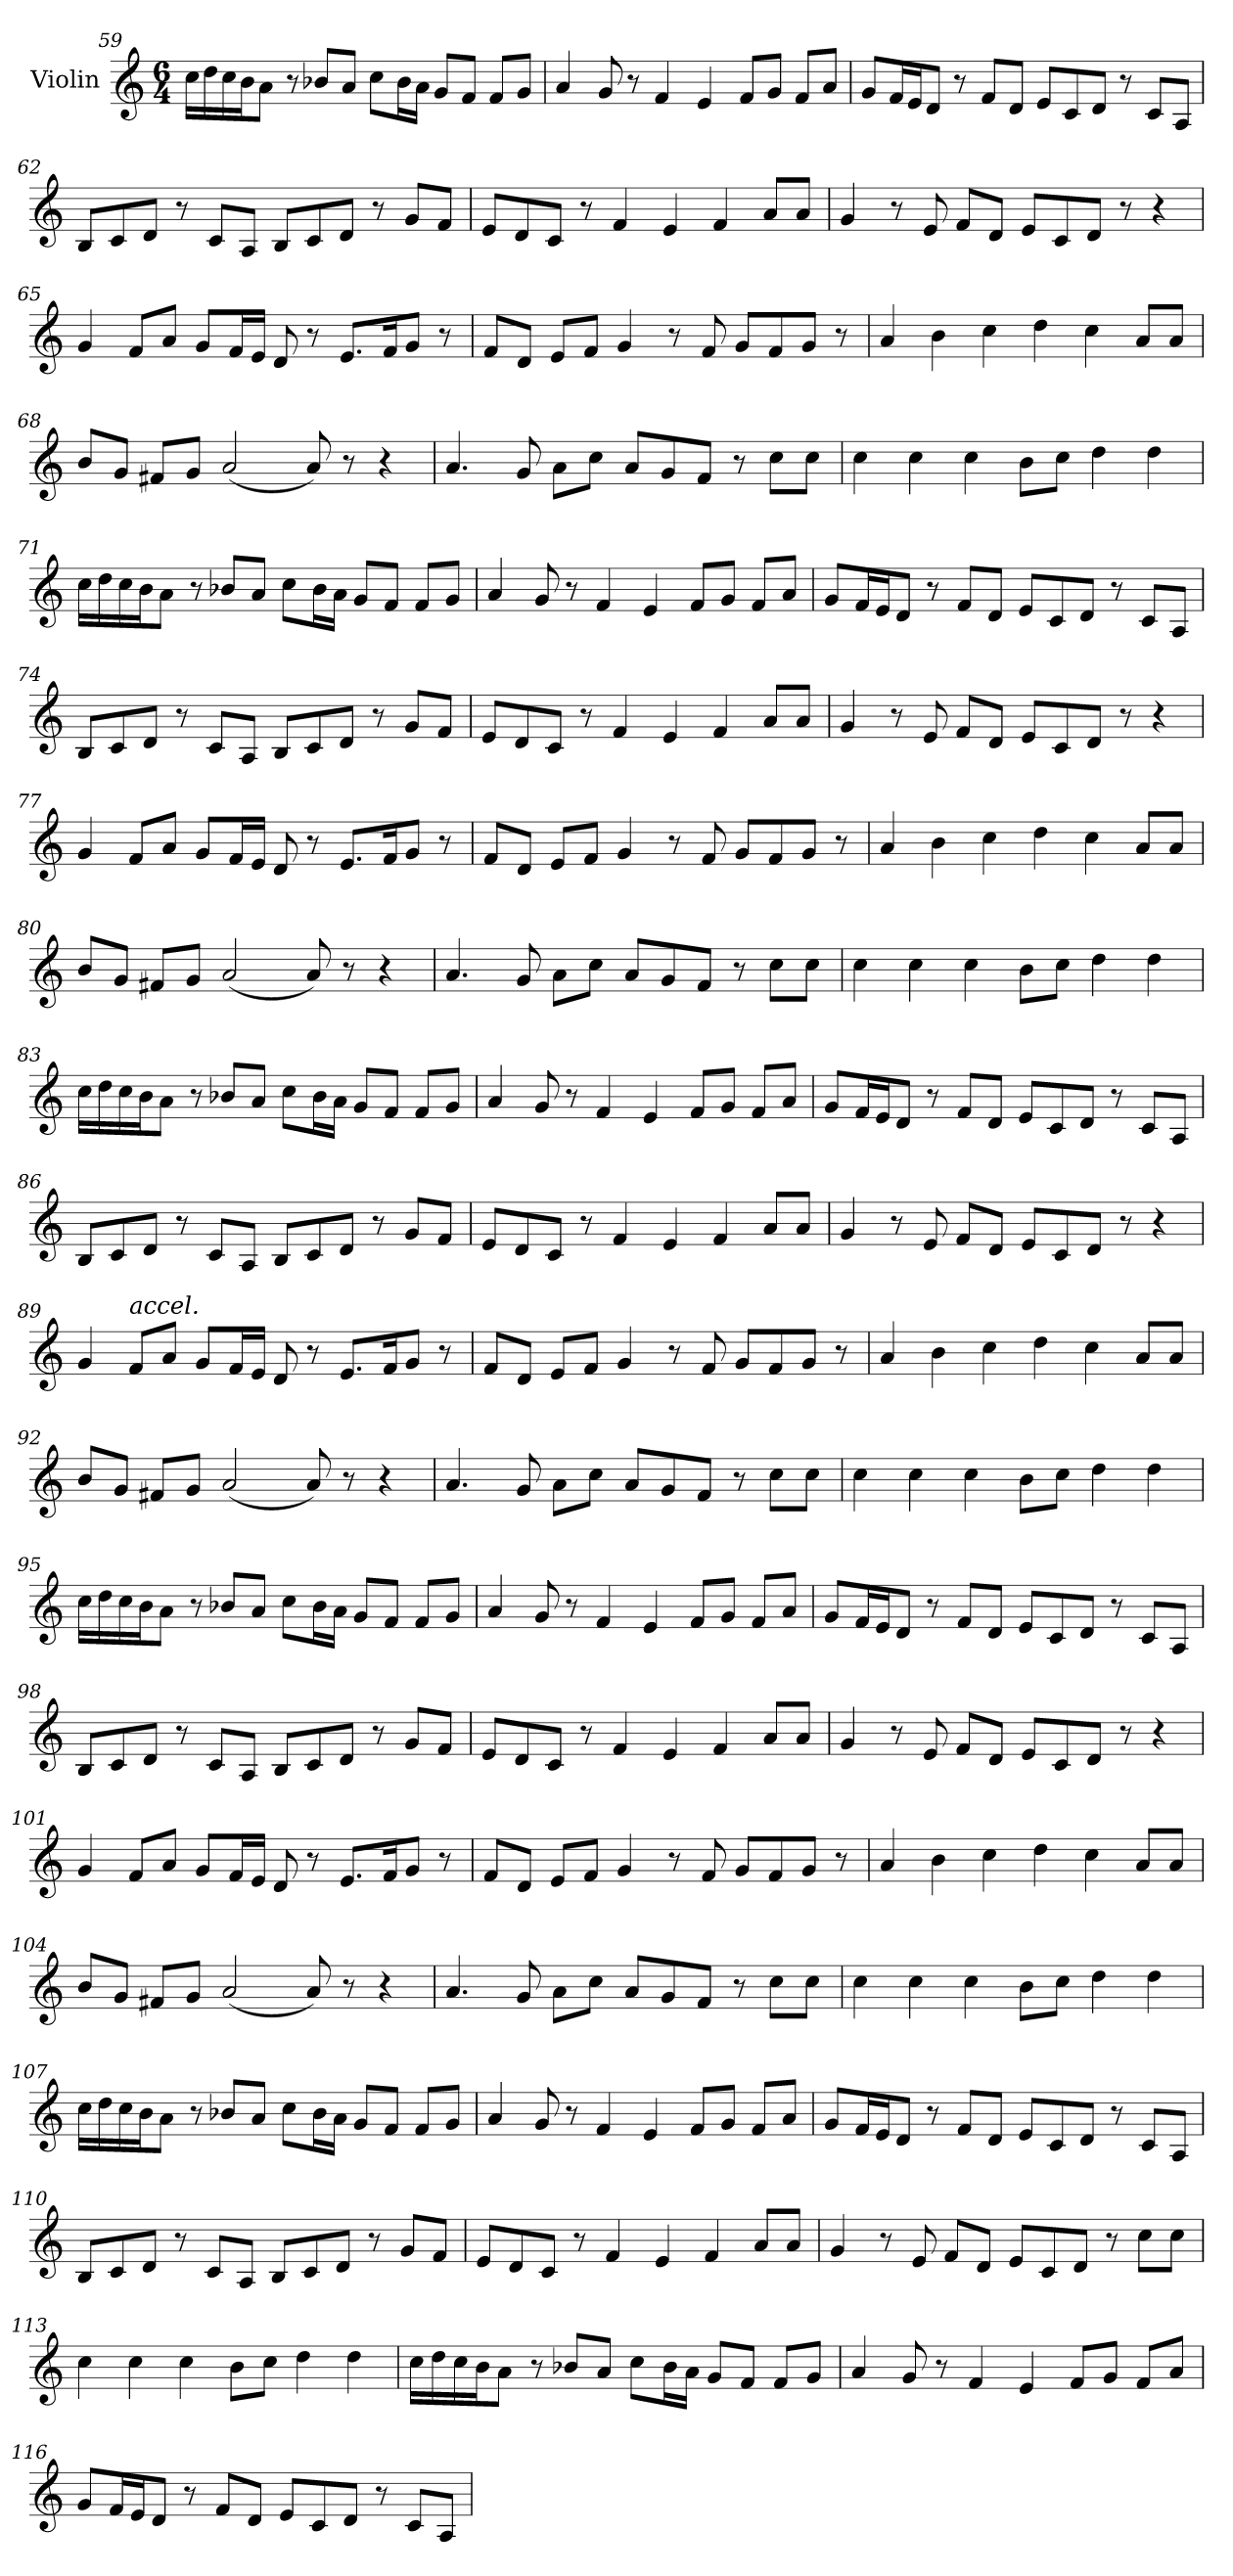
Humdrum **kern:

**kern
*part1
*staff1
*I"Violin
!!LO:PB:g=z
*clefG2
*k[]
*M6/4
=59
16cc\LL
16dd\
16cc\
16b\J
8a\J
8r
8b-X/L
8a/J
8cc\L
16b-\L
16a\JJ
8g/L
8f/J
8f/L
8g/J
=60
4a/
8g/
8r
4f/
4e/
8f/L
8g/J
8f/L
8a/J
=61
8g/L
16f/L
16e/J
8d/J
8r
8f/L
8d/J
8e/L
8c/
8d/J
8r
8c/L
8A/J
!!LO:LB:g=z
=62
8B/L
8c/
8d/J
8r
8c/L
8A/J
8B/L
8c/
8d/J
8r
8g/L
8f/J
=63
8e/L
8d/
8c/J
8r
4f/
4e/
4f/
8a/L
8a/J
=64
4g/
8r
8e/
8f/L
8d/J
8e/L
8c/
8d/J
8r
4r
!!LO:LB:g=z
=65
4g/
8f/L
8a/J
8g/L
16f/L
16e/JJ
8d/
8r
8.e/L
16f/K
8g/J
8r
=66
8f/L
8d/J
8e/L
8f/J
4g/
8r
8f/
8g/L
8f/
8g/J
8r
=67
4a/
4b\
4cc\
4dd\
4cc\
8a/L
8a/J
!!LO:LB:g=z
=68
8b/L
8g/J
8f#X/L
8g/J
(<2a/
8a/)
8r
4r
=69
4.a/
8g/
8a\L
8cc\J
8a/L
8g/
8f/J
8r
8cc\L
8cc\J
=70
4cc\
4cc\
4cc\
8b\L
8cc\J
4dd\
4dd\
!!LO:LB:g=z
=71
16cc\LL
16dd\
16cc\
16b\J
8a\J
8r
8b-X/L
8a/J
8cc\L
16b-\L
16a\JJ
8g/L
8f/J
8f/L
8g/J
=72
4a/
8g/
8r
4f/
4e/
8f/L
8g/J
8f/L
8a/J
=73
8g/L
16f/L
16e/J
8d/J
8r
8f/L
8d/J
8e/L
8c/
8d/J
8r
8c/L
8A/J
!!LO:LB:g=z
=74
8B/L
8c/
8d/J
8r
8c/L
8A/J
8B/L
8c/
8d/J
8r
8g/L
8f/J
=75
8e/L
8d/
8c/J
8r
4f/
4e/
4f/
8a/L
8a/J
=76
4g/
8r
8e/
8f/L
8d/J
8e/L
8c/
8d/J
8r
4r
!!LO:LB:g=z
=77
4g/
8f/L
8a/J
8g/L
16f/L
16e/JJ
8d/
8r
8.e/L
16f/K
8g/J
8r
=78
8f/L
8d/J
8e/L
8f/J
4g/
8r
8f/
8g/L
8f/
8g/J
8r
=79
4a/
4b\
4cc\
4dd\
4cc\
8a/L
8a/J
!!LO:LB:g=z
=80
8b/L
8g/J
8f#X/L
8g/J
(<2a/
8a/)
8r
4r
=81
4.a/
8g/
8a\L
8cc\J
8a/L
8g/
8f/J
8r
8cc\L
8cc\J
=82
4cc\
4cc\
4cc\
8b\L
8cc\J
4dd\
4dd\
!!LO:PB:g=z
=83
16cc\LL
16dd\
16cc\
16b\J
8a\J
8r
8b-X/L
8a/J
8cc\L
16b-\L
16a\JJ
8g/L
8f/J
8f/L
8g/J
=84
4a/
8g/
8r
4f/
4e/
8f/L
8g/J
8f/L
8a/J
=85
8g/L
16f/L
16e/J
8d/J
8r
8f/L
8d/J
8e/L
8c/
8d/J
8r
8c/L
8A/J
!!LO:LB:g=z
=86
8B/L
8c/
8d/J
8r
8c/L
8A/J
8B/L
8c/
8d/J
8r
8g/L
8f/J
=87
8e/L
8d/
8c/J
8r
4f/
4e/
4f/
8a/L
8a/J
=88
4g/
8r
8e/
8f/L
8d/J
8e/L
8c/
8d/J
8r
4r
!!LO:LB:g=z
=89
4g/
!LO:TX:a:i:t=accel.
8f/L
8a/J
8g/L
16f/L
16e/JJ
8d/
8r
8.e/L
16f/K
8g/J
8r
=90
8f/L
8d/J
8e/L
8f/J
4g/
8r
8f/
8g/L
8f/
8g/J
8r
=91
4a/
4b\
4cc\
4dd\
4cc\
8a/L
8a/J
!!LO:LB:g=z
=92
8b/L
8g/J
8f#X/L
8g/J
(<2a/
8a/)
8r
4r
=93
4.a/
8g/
8a\L
8cc\J
8a/L
8g/
8f/J
8r
8cc\L
8cc\J
=94
4cc\
4cc\
4cc\
8b\L
8cc\J
4dd\
4dd\
!!LO:LB:g=z
=95
16cc\LL
16dd\
16cc\
16b\J
8a\J
8r
8b-X/L
8a/J
8cc\L
16b-\L
16a\JJ
8g/L
8f/J
8f/L
8g/J
=96
4a/
8g/
8r
4f/
4e/
8f/L
8g/J
8f/L
8a/J
=97
8g/L
16f/L
16e/J
8d/J
8r
8f/L
8d/J
8e/L
8c/
8d/J
8r
8c/L
8A/J
!!LO:LB:g=z
=98
8B/L
8c/
8d/J
8r
8c/L
8A/J
8B/L
8c/
8d/J
8r
8g/L
8f/J
=99
8e/L
8d/
8c/J
8r
4f/
4e/
4f/
8a/L
8a/J
=100
4g/
8r
8e/
8f/L
8d/J
8e/L
8c/
8d/J
8r
4r
!!LO:LB:g=z
=101
4g/
8f/L
8a/J
8g/L
16f/L
16e/JJ
8d/
8r
8.e/L
16f/K
8g/J
8r
=102
8f/L
8d/J
8e/L
8f/J
4g/
8r
8f/
8g/L
8f/
8g/J
8r
=103
4a/
4b\
4cc\
4dd\
4cc\
8a/L
8a/J
!!LO:LB:g=z
=104
8b/L
8g/J
8f#X/L
8g/J
(<2a/
8a/)
8r
4r
=105
4.a/
8g/
8a\L
8cc\J
8a/L
8g/
8f/J
8r
8cc\L
8cc\J
=106
4cc\
4cc\
4cc\
8b\L
8cc\J
4dd\
4dd\
!!LO:PB:g=z
=107
16cc\LL
16dd\
16cc\
16b\J
8a\J
8r
8b-X/L
8a/J
8cc\L
16b-\L
16a\JJ
8g/L
8f/J
8f/L
8g/J
=108
4a/
8g/
8r
4f/
4e/
8f/L
8g/J
8f/L
8a/J
=109
8g/L
16f/L
16e/J
8d/J
8r
8f/L
8d/J
8e/L
8c/
8d/J
8r
8c/L
8A/J
!!LO:LB:g=z
=110
8B/L
8c/
8d/J
8r
8c/L
8A/J
8B/L
8c/
8d/J
8r
8g/L
8f/J
=111
8e/L
8d/
8c/J
8r
4f/
4e/
4f/
8a/L
8a/J
=112
4g/
8r
8e/
8f/L
8d/J
8e/L
8c/
8d/J
8r
8cc\L
8cc\J
!!LO:LB:g=z
=113
4cc\
4cc\
4cc\
8b\L
8cc\J
4dd\
4dd\
=114
16cc\LL
16dd\
16cc\
16b\J
8a\J
8r
8b-X/L
8a/J
8cc\L
16b-\L
16a\JJ
8g/L
8f/J
8f/L
8g/J
=115
4a/
8g/
8r
4f/
4e/
8f/L
8g/J
8f/L
8a/J
!!LO:LB:g=z
=116
8g/L
16f/L
16e/J
8d/J
8r
8f/L
8d/J
8e/L
8c/
8d/J
8r
8c/L
8A/J
=
*-
